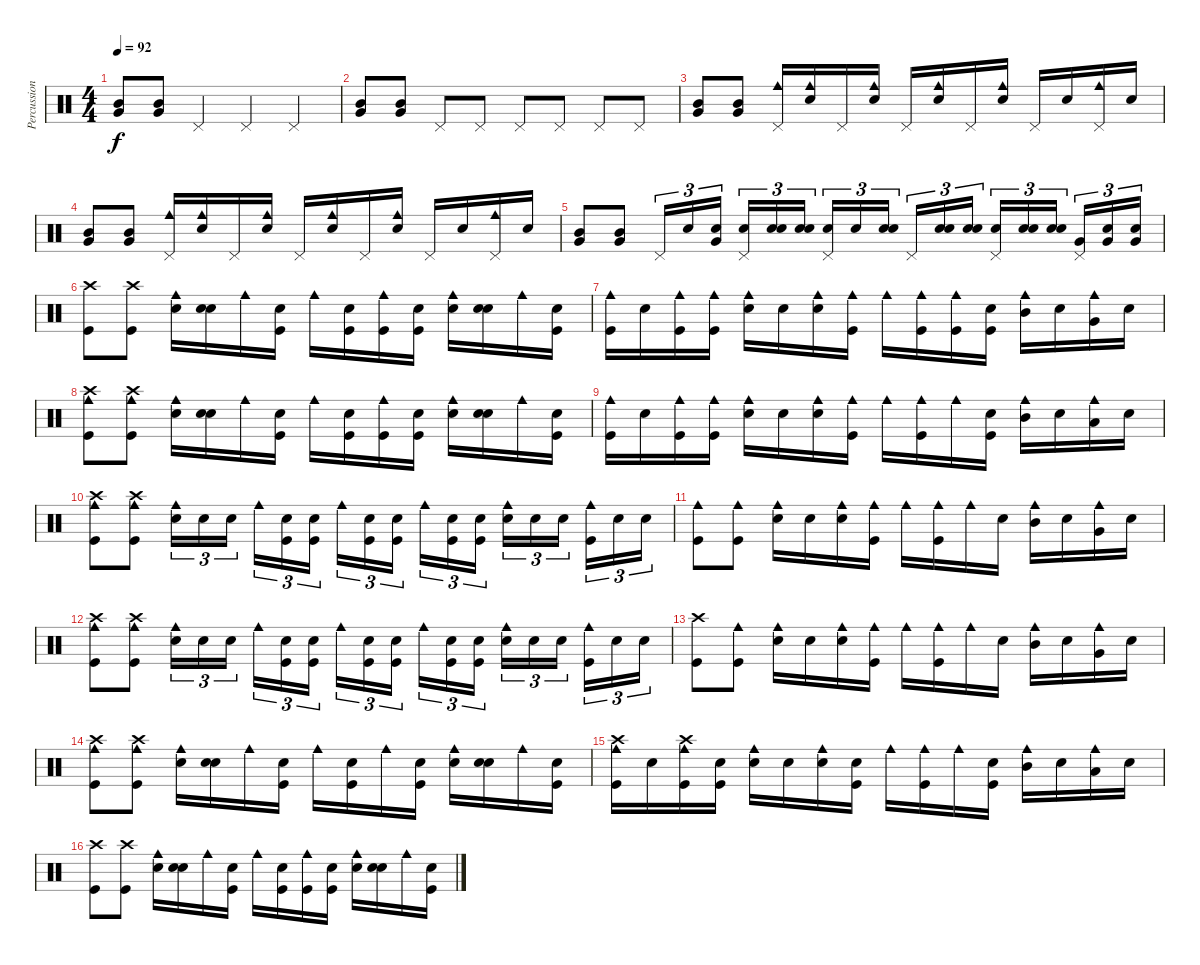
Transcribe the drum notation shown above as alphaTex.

\track ("Percussion" "Percussion") {instrument percussion}
\staff {score}
\articulation defaults
\ts (4 4)
\tempo 92
\clef neutral
\ks c
("Mid Tom (hit)" "Very Low Tom (hit)").8{dy f} ("Mid Tom (hit)" "Very Low Tom (hit)").8 "Pedal Hi-Hat (hit)".4 "Pedal Hi-Hat (hit)".4 "Pedal Hi-Hat (hit)".4 |
("Mid Tom (hit)" "Very Low Tom (hit)").8 ("Mid Tom (hit)" "Very Low Tom (hit)").8 "Pedal Hi-Hat (hit)".8 "Pedal Hi-Hat (hit)".8 "Pedal Hi-Hat (hit)".8 "Pedal Hi-Hat (hit)".8 "Pedal Hi-Hat (hit)".8 "Pedal Hi-Hat (hit)".8 |
("Mid Tom (hit)" "Very Low Tom (hit)").8 ("Mid Tom (hit)" "Very Low Tom (hit)").8 ("Cowbell medium (hit)" "Pedal Hi-Hat (hit)").16 ("Cowbell medium (hit)" "Snare (hit)").16 "Pedal Hi-Hat (hit)".16 ("Cowbell medium (hit)" "Snare (hit)").16 "Pedal Hi-Hat (hit)".16 ("Cowbell medium (hit)" "Snare (hit)").16 "Pedal Hi-Hat (hit)".16 ("Cowbell medium (hit)" "Snare (hit)").16 "Pedal Hi-Hat (hit)".16 "Snare (hit)".16 ("Cowbell medium (hit)" "Pedal Hi-Hat (hit)").16 "Snare (hit)".16 |
("Mid Tom (hit)" "Very Low Tom (hit)").8 ("Mid Tom (hit)" "Very Low Tom (hit)").8 ("Cowbell medium (hit)" "Pedal Hi-Hat (hit)").16 ("Cowbell medium (hit)" "Snare (hit)").16 "Pedal Hi-Hat (hit)".16 ("Cowbell medium (hit)" "Snare (hit)").16 "Pedal Hi-Hat (hit)".16 ("Cowbell medium (hit)" "Snare (hit)").16 "Pedal Hi-Hat (hit)".16 ("Cowbell medium (hit)" "Snare (hit)").16 "Pedal Hi-Hat (hit)".16 "Snare (hit)".16 ("Cowbell medium (hit)" "Pedal Hi-Hat (hit)").16 "Snare (hit)".16 |
("Mid Tom (hit)" "Very Low Tom (hit)").8 ("Mid Tom (hit)" "Very Low Tom (hit)").8 "Pedal Hi-Hat (hit)".16{tu (3 2)} "Snare (hit)".16{tu (3 2)} ("Very Low Tom (hit)" "Snare (hit)").16{tu (3 2)} ("Snare (hit) 2" "Pedal Hi-Hat (hit)").16{tu (3 2)} ("Snare (hit) 2" "Snare (hit)").16{tu (3 2)} ("Snare (hit) 2" "Snare (hit)").16{tu (3 2)} ("Snare (hit) 2" "Pedal Hi-Hat (hit)").16{tu (3 2)} "Snare (hit)".16{tu (3 2)} ("Snare (hit) 2" "Snare (hit)").16{tu (3 2)} "Pedal Hi-Hat (hit)".16{tu (3 2)} ("Snare (hit) 2" "Snare (hit)").16{tu (3 2)} ("Snare (hit) 2" "Snare (hit)").16{tu (3 2)} ("Snare (hit) 2" "Pedal Hi-Hat (hit)").16{tu (3 2)} ("Snare (hit) 2" "Snare (hit)").16{tu (3 2)} ("Snare (hit) 2" "Snare (hit)").16{tu (3 2)} ("Very Low Tom (hit)" "Pedal Hi-Hat (hit)").16{tu (3 2)} ("Very Low Tom (hit)" "Snare (hit)").16{tu (3 2)} ("Very Low Tom (hit)" "Snare (hit)").16{tu (3 2)} |
("Crash high (hit)" "Kick (hit)").8 ("Crash high (hit)" "Kick (hit)").8 ("Cowbell medium (hit)" "Snare (hit) 2").16 ("Snare (hit)" "Snare (hit) 2").16 "Cowbell medium (hit)".16 ("Snare (hit)" "Kick (hit)").16 "Cowbell medium (hit)".16 ("Snare (hit)" "Kick (hit)").16 ("Cowbell medium (hit)" "Kick (hit)").16 ("Snare (hit)" "Kick (hit)").16 ("Cowbell medium (hit)" "Snare (hit) 2").16 ("Snare (hit)" "Snare (hit) 2").16 "Cowbell medium (hit)".16 ("Snare (hit)" "Kick (hit)").16 |
("Cowbell medium (hit)" "Kick (hit)").16 "Snare (hit)".16 ("Cowbell medium (hit)" "Kick (hit)").16 ("Cowbell medium (hit)" "Kick (hit)").16 ("Cowbell medium (hit)" "Snare (hit) 2").16 "Snare (hit)".16 ("Cowbell medium (hit)" "Snare (hit) 2").16 ("Cowbell medium (hit)" "Kick (hit)").16 "Cowbell medium (hit)".16 ("Cowbell medium (hit)" "Kick (hit)").16 ("Cowbell medium (hit)" "Kick (hit)").16 ("Snare (hit)" "Kick (hit)").16 ("Cowbell medium (hit)" "Mid Tom (hit)").16 "Snare (hit)".16 ("Cowbell medium (hit)" "Very Low Tom (hit)").16 "Snare (hit)".16 |
("Cowbell medium (hit)" "Crash high (hit)" "Kick (hit)").8 ("Cowbell medium (hit)" "Crash high (hit)" "Kick (hit)").8 ("Cowbell medium (hit)" "Snare (hit) 2").16 ("Snare (hit)" "Snare (hit) 2").16 "Cowbell medium (hit)".16 ("Snare (hit)" "Kick (hit)").16 "Cowbell medium (hit)".16 ("Snare (hit)" "Kick (hit)").16 ("Cowbell medium (hit)" "Kick (hit)").16 ("Snare (hit)" "Kick (hit)").16 ("Cowbell medium (hit)" "Snare (hit) 2").16 ("Snare (hit)" "Snare (hit) 2").16 "Cowbell medium (hit)".16 ("Snare (hit)" "Kick (hit)").16 |
("Cowbell medium (hit)" "Kick (hit)").16 "Snare (hit)".16 ("Cowbell medium (hit)" "Kick (hit)").16 ("Cowbell medium (hit)" "Kick (hit)").16 ("Cowbell medium (hit)" "Snare (hit) 2").16 "Snare (hit)".16 ("Cowbell medium (hit)" "Snare (hit) 2").16 ("Cowbell medium (hit)" "Kick (hit)").16 "Cowbell medium (hit)".16 ("Cowbell medium (hit)" "Kick (hit)").16 "Cowbell medium (hit)".16 ("Snare (hit)" "Kick (hit)").16 ("Cowbell medium (hit)" "Mid Tom (hit)").16 "Snare (hit)".16 ("Cowbell medium (hit)" "Low Tom (hit)").16 "Snare (hit)".16 |
("Cowbell medium (hit)" "Crash high (hit)" "Kick (hit)").8 ("Cowbell medium (hit)" "Crash high (hit)" "Kick (hit)").8 ("Cowbell medium (hit)" "Snare (hit) 2").16{tu (3 2)} "Snare (hit)".16{tu (3 2)} "Snare (hit)".16{tu (3 2)} "Cowbell medium (hit)".16{tu (3 2)} ("Snare (hit)" "Kick (hit)").16{tu (3 2)} ("Snare (hit)" "Kick (hit)").16{tu (3 2)} "Cowbell medium (hit)".16{tu (3 2)} ("Snare (hit)" "Kick (hit)").16{tu (3 2)} ("Snare (hit)" "Kick (hit)").16{tu (3 2)} "Cowbell medium (hit)".16{tu (3 2)} ("Snare (hit)" "Kick (hit)").16{tu (3 2)} ("Snare (hit)" "Kick (hit)").16{tu (3 2)} ("Cowbell medium (hit)" "Snare (hit) 2").16{tu (3 2)} "Snare (hit)".16{tu (3 2)} "Snare (hit)".16{tu (3 2)} ("Cowbell medium (hit)" "Kick (hit)").16{tu (3 2)} "Snare (hit)".16{tu (3 2)} "Snare (hit)".16{tu (3 2)} |
("Cowbell medium (hit)" "Kick (hit)").8 ("Cowbell medium (hit)" "Kick (hit)").8 ("Cowbell medium (hit)" "Snare (hit) 2").16 "Snare (hit)".16 ("Cowbell medium (hit)" "Snare (hit) 2").16 ("Cowbell medium (hit)" "Kick (hit)").16 "Cowbell medium (hit)".16 ("Cowbell medium (hit)" "Kick (hit)").16 "Cowbell medium (hit)".16 "Snare (hit)".16 ("Cowbell medium (hit)" "Mid Tom (hit)").16 "Snare (hit)".16 ("Cowbell medium (hit)" "Very Low Tom (hit)").16 "Snare (hit)".16 |
("Cowbell medium (hit)" "Crash high (hit)" "Kick (hit)").8 ("Cowbell medium (hit)" "Crash high (hit)" "Kick (hit)").8 ("Cowbell medium (hit)" "Snare (hit) 2").16{tu (3 2)} "Snare (hit)".16{tu (3 2)} "Snare (hit)".16{tu (3 2)} "Cowbell medium (hit)".16{tu (3 2)} ("Snare (hit)" "Kick (hit)").16{tu (3 2)} ("Snare (hit)" "Kick (hit)").16{tu (3 2)} "Cowbell medium (hit)".16{tu (3 2)} ("Snare (hit)" "Kick (hit)").16{tu (3 2)} ("Snare (hit)" "Kick (hit)").16{tu (3 2)} "Cowbell medium (hit)".16{tu (3 2)} ("Snare (hit)" "Kick (hit)").16{tu (3 2)} ("Snare (hit)" "Kick (hit)").16{tu (3 2)} ("Cowbell medium (hit)" "Snare (hit) 2").16{tu (3 2)} "Snare (hit)".16{tu (3 2)} "Snare (hit)".16{tu (3 2)} ("Cowbell medium (hit)" "Kick (hit)").16{tu (3 2)} "Snare (hit)".16{tu (3 2)} "Snare (hit)".16{tu (3 2)} |
("Crash high (hit)" "Kick (hit)").8 ("Cowbell medium (hit)" "Kick (hit)").8 ("Cowbell medium (hit)" "Snare (hit) 2").16 "Snare (hit)".16 ("Cowbell medium (hit)" "Snare (hit) 2").16 ("Cowbell medium (hit)" "Kick (hit)").16 "Cowbell medium (hit)".16 ("Cowbell medium (hit)" "Kick (hit)").16 "Cowbell medium (hit)".16 "Snare (hit)".16 ("Cowbell medium (hit)" "Mid Tom (hit)").16 "Snare (hit)".16 ("Cowbell medium (hit)" "Very Low Tom (hit)").16 "Snare (hit)".16 |
("Cowbell medium (hit)" "Crash high (hit)" "Kick (hit)").8 ("Cowbell medium (hit)" "Crash high (hit)" "Kick (hit)").8 ("Cowbell medium (hit)" "Snare (hit) 2").16 ("Snare (hit)" "Snare (hit) 2").16 "Cowbell medium (hit)".16 ("Snare (hit)" "Kick (hit)").16 "Cowbell medium (hit)".16 ("Snare (hit)" "Kick (hit)").16 "Cowbell medium (hit)".16 ("Snare (hit)" "Kick (hit)").16 ("Cowbell medium (hit)" "Snare (hit) 2").16 ("Snare (hit)" "Snare (hit) 2").16 "Cowbell medium (hit)".16 ("Snare (hit)" "Kick (hit)").16 |
("Cowbell medium (hit)" "Crash high (hit)" "Kick (hit)").16 "Snare (hit)".16 ("Cowbell medium (hit)" "Crash high (hit)" "Kick (hit)").16 ("Snare (hit)" "Kick (hit)").16 ("Cowbell medium (hit)" "Snare (hit) 2").16 "Snare (hit)".16 ("Cowbell medium (hit)" "Snare (hit) 2").16 ("Snare (hit)" "Kick (hit)").16 "Cowbell medium (hit)".16 ("Cowbell medium (hit)" "Kick (hit)").16 "Cowbell medium (hit)".16 ("Snare (hit)" "Kick (hit)").16 ("Cowbell medium (hit)" "Mid Tom (hit)").16 "Snare (hit)".16 ("Cowbell medium (hit)" "Low Tom (hit)").16 "Snare (hit)".16 |
("Crash high (hit)" "Kick (hit)").8 ("Crash high (hit)" "Kick (hit)").8 ("Cowbell medium (hit)" "Snare (hit) 2").16 ("Snare (hit)" "Snare (hit) 2").16 "Cowbell medium (hit)".16 ("Snare (hit)" "Kick (hit)").16 "Cowbell medium (hit)".16 ("Snare (hit)" "Kick (hit)").16 ("Cowbell medium (hit)" "Kick (hit)").16 ("Snare (hit)" "Kick (hit)").16 ("Cowbell medium (hit)" "Snare (hit) 2").16 ("Snare (hit)" "Snare (hit) 2").16 "Cowbell medium (hit)".16 ("Snare (hit)" "Kick (hit)").16
